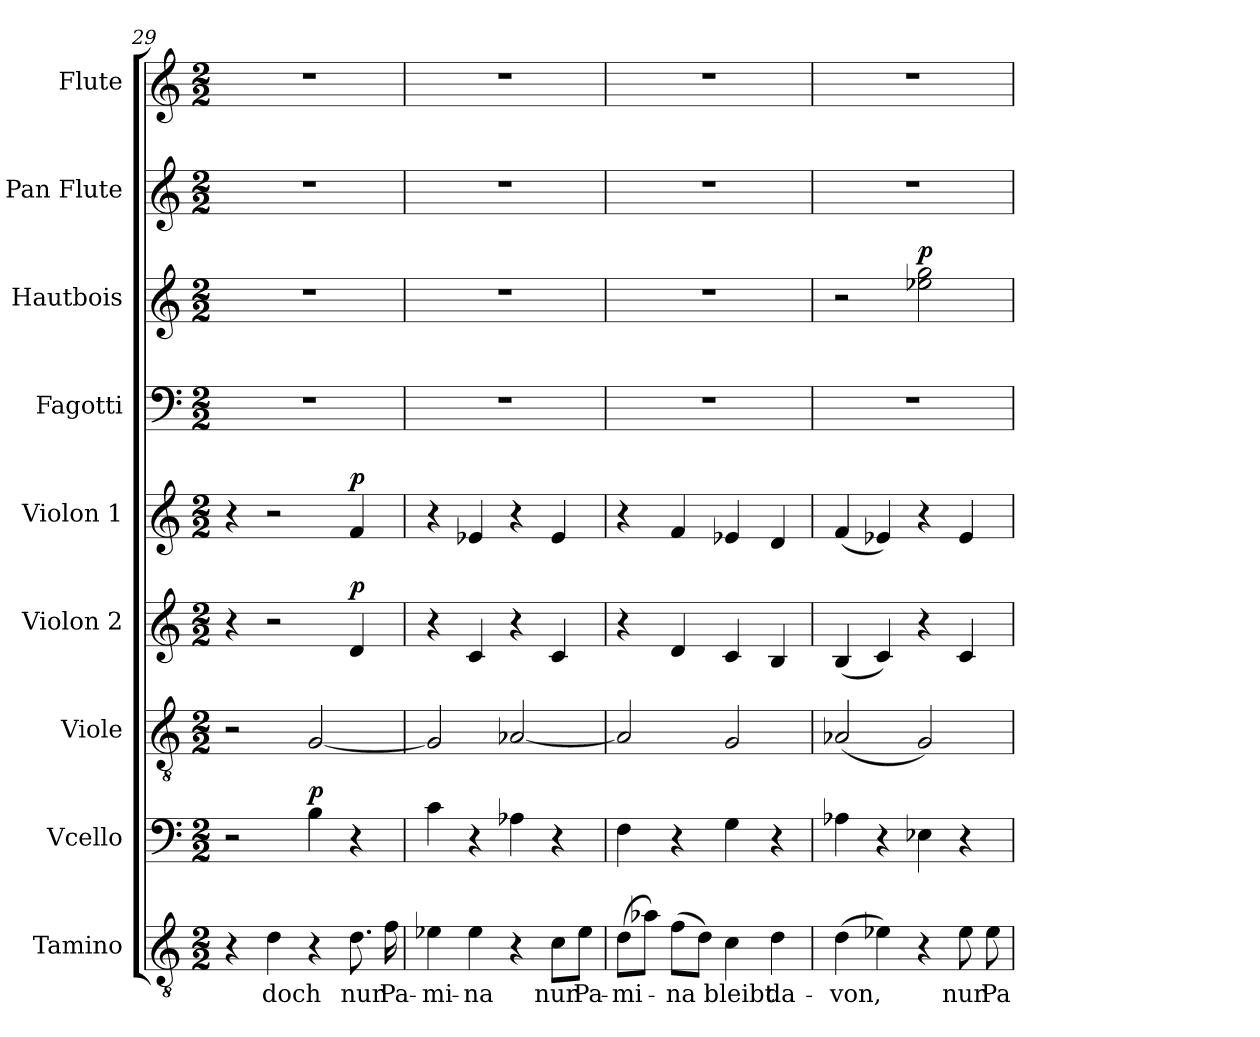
**kern	**text	**kern	**dynam	**kern	**kern	**dynam	**kern	**dynam	**kern	**kern	**dynam	**kern	**kern
*part9	*part9	*part8	*part8	*part7	*part6	*part6	*part5	*part5	*part4	*part3	*part3	*part2	*part1
*staff9	*staff9	*staff8	*staff8	*staff7	*staff6	*staff6	*staff5	*staff5	*staff4	*staff3	*staff3	*staff2	*staff1
*I"Tamino	*	*I"Vcello	*	*I"Viole	*I"Violon 2	*	*I"Violon 1	*	*I"Fagotti	*I"Hautbois	*	*I"Pan Flute	*I"Flute
*I'Tamino	*	*I'Vlo	*	*I'Vle	*I'Vln 2	*	*I'Vln 1	*	*I'Fg	*I'Hbs	*	*I'Pn. Fl.	*I'Flt
!!LO:LB:g=z
*clefGv2	*	*clefF4	*	*clefGv2	*clefG2	*	*clefG2	*	*clefF4	*clefG2	*	*clefG2	*clefG2
*k[]	*	*k[]	*	*k[]	*k[]	*	*k[]	*	*k[]	*k[]	*	*k[]	*k[]
*M2/2	*	*M2/2	*	*M2/2	*M2/2	*	*M2/2	*	*M2/2	*M2/2	*	*M2/2	*M2/2
=29	=29	=29	=29	=29	=29	=29	=29	=29	=29	=29	=29	=29	=29
4r	.	2r	.	2r	4r	.	4r	.	1r	1r	.	1r	1r
4d\	doch	.	.	.	2r	.	2r	.	.	.	.	.	.
!	!	!	!LO:DY:a	!	!	!	!	!	!	!	!	!	!
4r	.	4B\	p	[2G/	.	.	.	.	.	.	.	.	.
!	!	!	!	!	!	!LO:DY:a	!	!LO:DY:a	!	!	!	!	!
8.d\	nur	4r	.	.	4d/	p	4f/	p	.	.	.	.	.
16f\	Pa-	.	.	.	.	.	.	.	.	.	.	.	.
=30	=30	=30	=30	=30	=30	=30	=30	=30	=30	=30	=30	=30	=30
4e-X\	-mi-	4c\	.	2G/]	4r	.	4r	.	1r	1r	.	1r	1r
4e-\	-na	4r	.	.	4c/	.	4e-X/	.	.	.	.	.	.
4r	.	4A-X\	.	[2A-X/	4r	.	4r	.	.	.	.	.	.
8c\L	nur	4r	.	.	4c/	.	4e-/	.	.	.	.	.	.
8e-\J	Pa-	.	.	.	.	.	.	.	.	.	.	.	.
=31	=31	=31	=31	=31	=31	=31	=31	=31	=31	=31	=31	=31	=31
(8d\L	-mi-	4F\	.	2A-/]	4r	.	4r	.	1r	1r	.	1r	1r
8a-X\J)	.	.	.	.	.	.	.	.	.	.	.	.	.
(8f\L	-na	4r	.	.	4d/	.	4f/	.	.	.	.	.	.
8d\J)	.	.	.	.	.	.	.	.	.	.	.	.	.
4c\	bleibt	4G\	.	2G/	4c/	.	4e-X/	.	.	.	.	.	.
4d\	da-	4r	.	.	4B/	.	4d/	.	.	.	.	.	.
=32	=32	=32	=32	=32	=32	=32	=32	=32	=32	=32	=32	=32	=32
(4d\	-von,	4A-X\	.	(2A-X/	(4B/	.	(4f/	.	1r	2r	.	1r	1r
4e-X\)	.	4r	.	.	4c/)	.	4e-X/)	.	.	.	.	.	.
!	!	!	!	!	!	!	!	!	!	!	!LO:DY:a	!	!
4r	.	4E-X\	.	2G/)	4r	.	4r	.	.	2ee-X\ 2gg\	p	.	.
8e-\	nur	4r	.	.	4c/	.	4e-/	.	.	.	.	.	.
8e-\	Pa-	.	.	.	.	.	.	.	.	.	.	.	.
=	=	=	=	=	=	=	=	=	=	=	=	=	=
*-	*-	*-	*-	*-	*-	*-	*-	*-	*-	*-	*-	*-	*-
